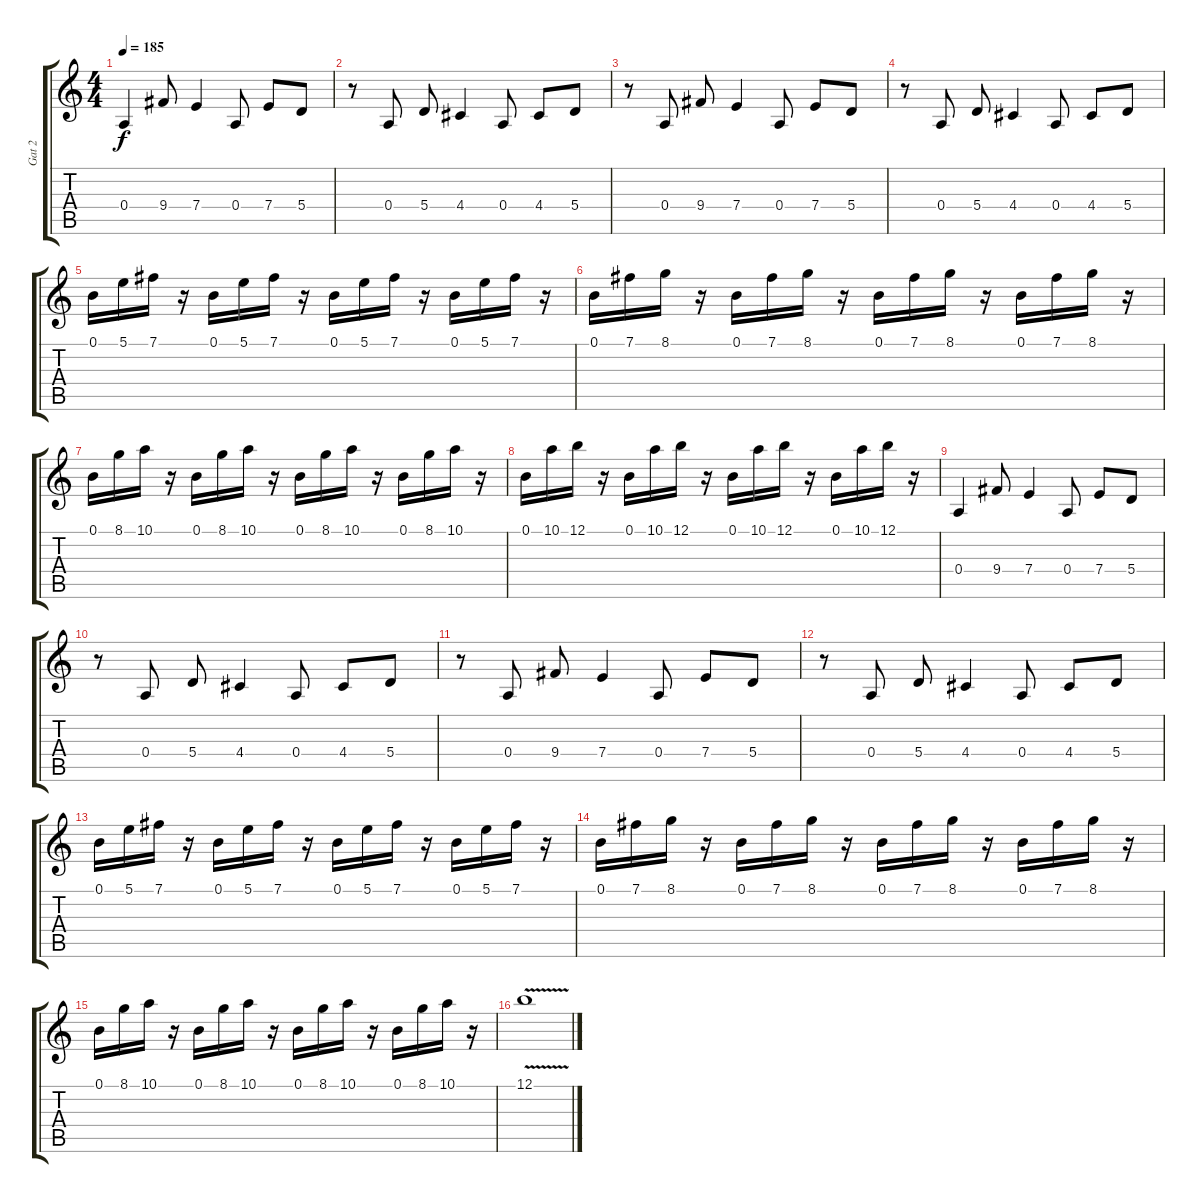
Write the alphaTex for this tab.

\track ("Gat 2" "Gat 2") {instrument distortionguitar}
\staff {score tabs}
\tuning (B3 Gb3 D3 A2 E2 B1) {hide}
\ts (4 4)
\tempo 185
\clef g2
\ks c
0.4.4{dy f} 9.4.8 7.4.4 0.4.8 7.4.8 5.4.8 |
r.8 0.4.8 5.4.8 4.4.4 0.4.8 4.4.8 5.4.8 |
r.8 0.4.8 9.4.8 7.4.4 0.4.8 7.4.8 5.4.8 |
r.8 0.4.8 5.4.8 4.4.4 0.4.8 4.4.8 5.4.8 |
0.1.16 5.1.16 7.1.16 r.16 0.1.16 5.1.16 7.1.16 r.16 0.1.16 5.1.16 7.1.16 r.16 0.1.16 5.1.16 7.1.16 r.16 |
0.1.16 7.1.16 8.1.16 r.16 0.1.16 7.1.16 8.1.16 r.16 0.1.16 7.1.16 8.1.16 r.16 0.1.16 7.1.16 8.1.16 r.16 |
0.1.16 8.1.16 10.1.16 r.16 0.1.16 8.1.16 10.1.16 r.16 0.1.16 8.1.16 10.1.16 r.16 0.1.16 8.1.16 10.1.16 r.16 |
0.1.16 10.1.16 12.1.16 r.16 0.1.16 10.1.16 12.1.16 r.16 0.1.16 10.1.16 12.1.16 r.16 0.1.16 10.1.16 12.1.16 r.16 |
0.4.4 9.4.8 7.4.4 0.4.8 7.4.8 5.4.8 |
r.8 0.4.8 5.4.8 4.4.4 0.4.8 4.4.8 5.4.8 |
r.8 0.4.8 9.4.8 7.4.4 0.4.8 7.4.8 5.4.8 |
r.8 0.4.8 5.4.8 4.4.4 0.4.8 4.4.8 5.4.8 |
0.1.16 5.1.16 7.1.16 r.16 0.1.16 5.1.16 7.1.16 r.16 0.1.16 5.1.16 7.1.16 r.16 0.1.16 5.1.16 7.1.16 r.16 |
0.1.16 7.1.16 8.1.16 r.16 0.1.16 7.1.16 8.1.16 r.16 0.1.16 7.1.16 8.1.16 r.16 0.1.16 7.1.16 8.1.16 r.16 |
0.1.16 8.1.16 10.1.16 r.16 0.1.16 8.1.16 10.1.16 r.16 0.1.16 8.1.16 10.1.16 r.16 0.1.16 8.1.16 10.1.16 r.16 |
12.1{v}.1
